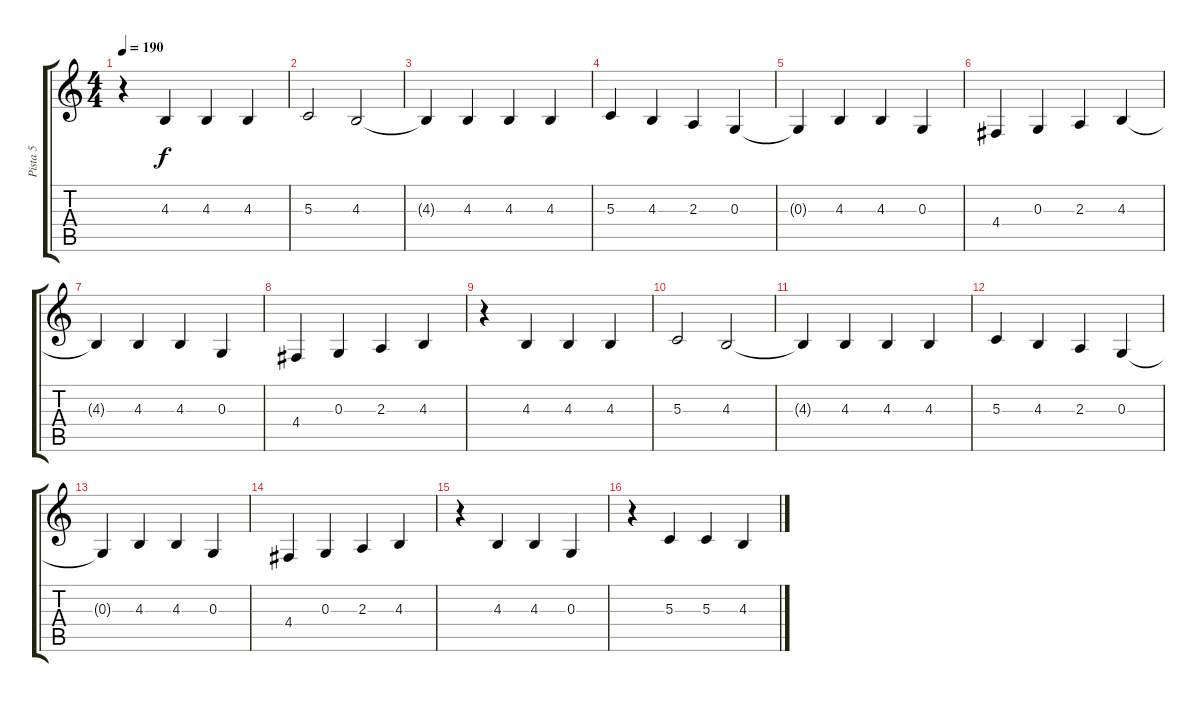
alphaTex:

\track ("Pista 5" "Pista 5") {instrument sopranosax}
\staff {score tabs}
\tuning (E4 B3 G3 D3 A2 E2) {hide}
\ts (4 4)
\tempo 190
\clef g2
\ks c
r.4{dy f} 4.3.4 4.3.4 4.3.4 |
5.3.2 4.3.2 |
4.3{t}.4 4.3.4 4.3.4 4.3.4 |
5.3.4 4.3.4 2.3.4 0.3.4 |
0.3{t}.4 4.3.4 4.3.4 0.3.4 |
4.4.4 0.3.4 2.3.4 4.3.4 |
4.3{t}.4 4.3.4 4.3.4 0.3.4 |
4.4.4 0.3.4 2.3.4 4.3.4 |
r.4 4.3.4 4.3.4 4.3.4 |
5.3.2 4.3.2 |
4.3{t}.4 4.3.4 4.3.4 4.3.4 |
5.3.4 4.3.4 2.3.4 0.3.4 |
0.3{t}.4 4.3.4 4.3.4 0.3.4 |
4.4.4 0.3.4 2.3.4 4.3.4 |
r.4 4.3.4 4.3.4 0.3.4 |
r.4 5.3.4 5.3.4 4.3.4
